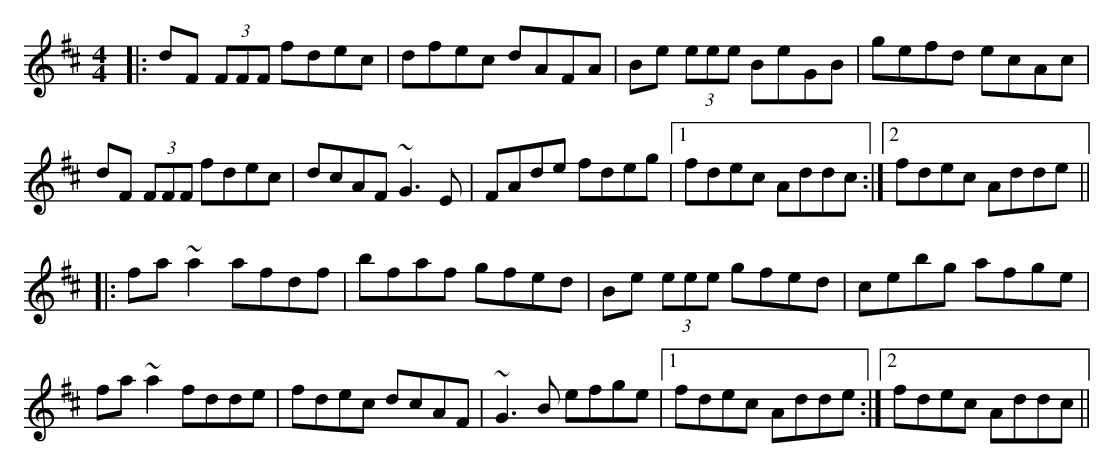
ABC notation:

X:1
M:4/4
K:D
|:dF (3FFF fdec|dfec dAFA|Be (3eee BeGB|gefd ecAc|
dF (3FFF fdec|dcAF ~G3E|FAde fdeg|1 fdec Addc:|2 fdec Adde||
|:fa~a2 afdf|bfaf gfed|Be (3eee gfed|cebg afge|
fa~a2 fdde|fdec dcAF|~G3B efge|1 fdec Adde:|2 fdec Addc||
